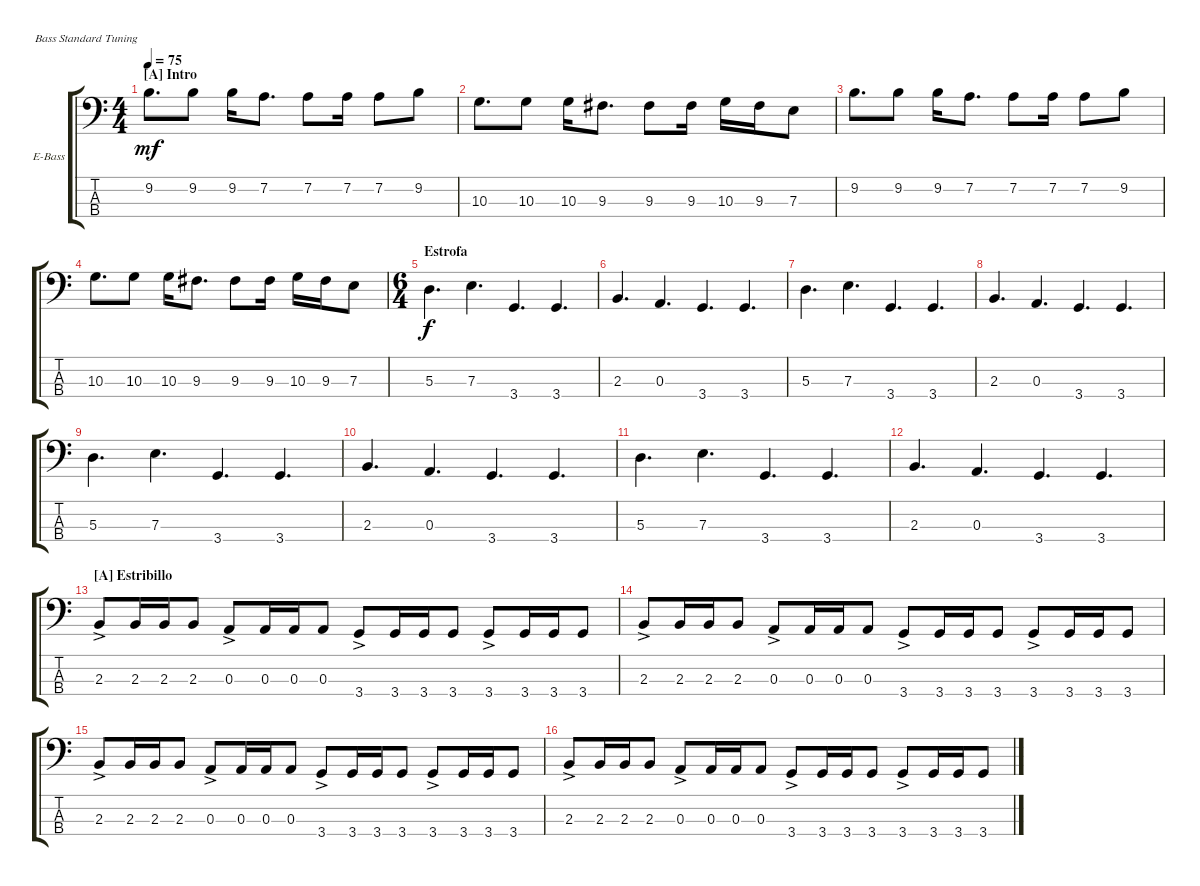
\defaultSystemsLayout 4
\bracketExtendMode groupsimilarinstruments
\firstSystemTrackNameOrientation horizontal
\otherSystemsTrackNameOrientation horizontal
\track ("Bass" "E-Bass") {instrument electricbassfinger}
\staff {score tabs}
\tuning (G2 D2 A1 E1)
\ts (4 4)
\section ("A" "Intro")
\tempo 75
\clef f4
\scale
0.386139
\ks c
9.2.8{d dy mf instrument electricbassfinger} 9.2.8 9.2.16 7.2.8{d} 7.2.8 7.2.16 7.2.8 9.2.8 |
\scale
0.20462 10.3.8{d} 10.3.8 10.3.16 9.3.8{d} 9.3.8 9.3.16 10.3.16 9.3.16 7.3.8 |
\scale
0.20462 9.2.8{d} 9.2.8 9.2.16 7.2.8{d} 7.2.8 7.2.16 7.2.8 9.2.8 |
\scale
0.20462 10.3.8{d} 10.3.8 10.3.16 9.3.8{d} 9.3.8 9.3.16 10.3.16 9.3.16 7.3.8 |
\ts (6 4)
\beaming (8 3 3 3 3)
\section ("" "Estrofa")
5.3.4{d dy f} 7.3.4{d} 3.4.4{d} 3.4.4{d} |
2.3.4{d} 0.3.4{d} 3.4.4{d} 3.4.4{d} |
5.3.4{d} 7.3.4{d} 3.4.4{d} 3.4.4{d} |
2.3.4{d} 0.3.4{d} 3.4.4{d} 3.4.4{d} |
5.3.4{d} 7.3.4{d} 3.4.4{d} 3.4.4{d} |
2.3.4{d} 0.3.4{d} 3.4.4{d} 3.4.4{d} |
5.3.4{d} 7.3.4{d} 3.4.4{d} 3.4.4{d} |
2.3.4{d} 0.3.4{d} 3.4.4{d} 3.4.4{d} |
\section ("A" "Estribillo")
2.3{ac}.8 2.3.16 2.3.16 2.3.8 0.3{ac}.8 0.3.16 0.3.16 0.3.8 3.4{ac}.8 3.4.16 3.4.16 3.4.8 3.4{ac}.8 3.4.16 3.4.16 3.4.8 |
2.3{ac}.8 2.3.16 2.3.16 2.3.8 0.3{ac}.8 0.3.16 0.3.16 0.3.8 3.4{ac}.8 3.4.16 3.4.16 3.4.8 3.4{ac}.8 3.4.16 3.4.16 3.4.8 |
2.3{ac}.8 2.3.16 2.3.16 2.3.8 0.3{ac}.8 0.3.16 0.3.16 0.3.8 3.4{ac}.8 3.4.16 3.4.16 3.4.8 3.4{ac}.8 3.4.16 3.4.16 3.4.8 |
2.3{ac}.8 2.3.16 2.3.16 2.3.8 0.3{ac}.8 0.3.16 0.3.16 0.3.8 3.4{ac}.8 3.4.16 3.4.16 3.4.8 3.4{ac}.8 3.4.16 3.4.16 3.4.8
